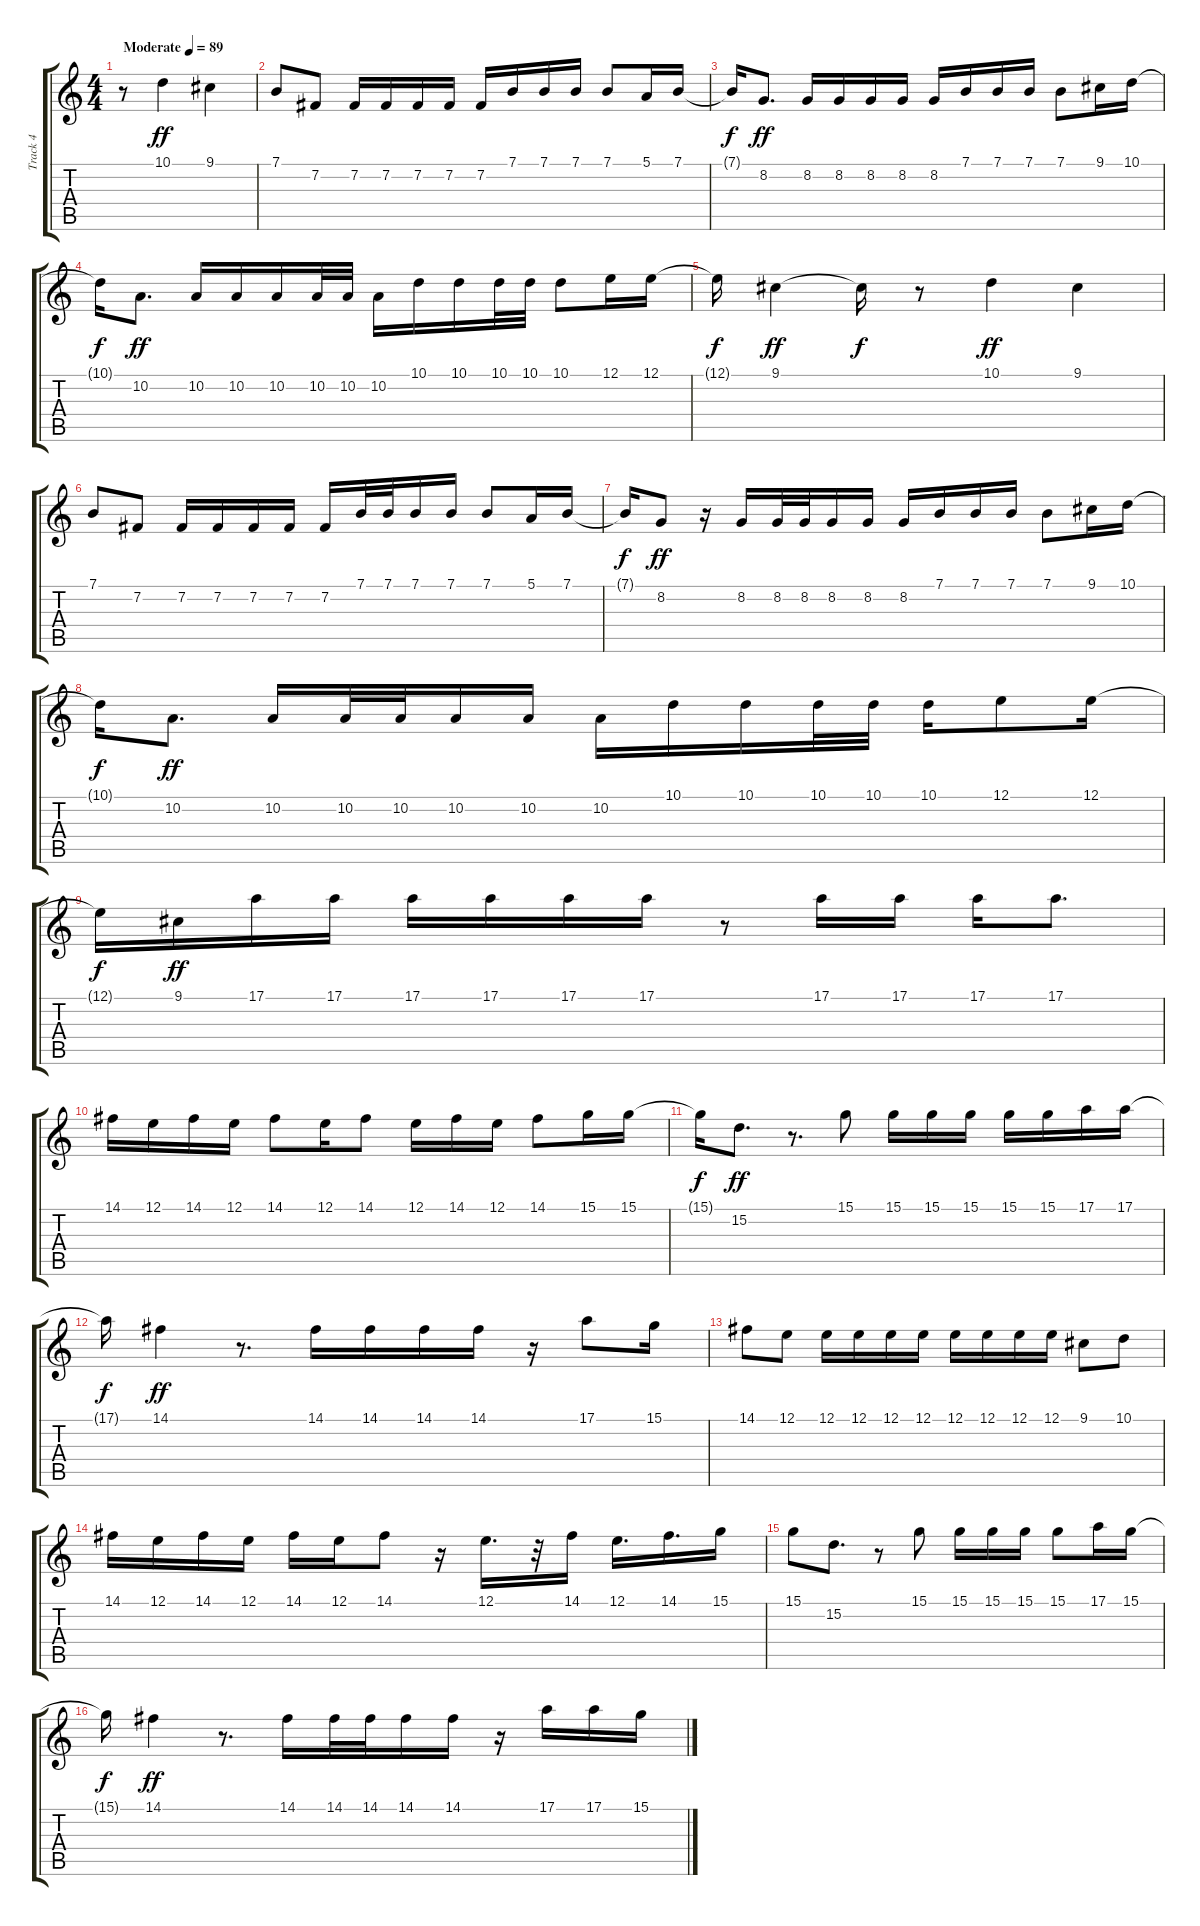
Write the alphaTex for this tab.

\track ("Track 4" "Track 4") {instrument flute}
\staff {score tabs}
\tuning (E4 B3 G3 D3 A2 E2) {hide}
\ts (4 4)
\tempo (89 "Moderate")
\clef g2
\ks c
r.8{dy ff instrument flute} 10.1.4 9.1.4 |
7.1.8 7.2.8 7.2.16 7.2.16 7.2.16 7.2.16 7.2.16 7.1.16 7.1.16 7.1.16 7.1.8 5.1.16 7.1.16 |
7.1{t}.16{dy f} 8.2.8{d dy ff} 8.2.16 8.2.16 8.2.16 8.2.16 8.2.16 7.1.16 7.1.16 7.1.16 7.1.8 9.1.16 10.1.16 |
10.1{t}.16{dy f} 10.2.8{d dy ff} 10.2.16 10.2.16 10.2.16 10.2.32 10.2.32 10.2.16 10.1.16 10.1.16 10.1.32 10.1.32 10.1.8 12.1.16 12.1.16 |
12.1{t}.16{dy f} 9.1.4{dy ff} 9.1{t}.16{dy f} r.8 10.1.4{dy ff} 9.1.4 |
7.1.8 7.2.8 7.2.16 7.2.16 7.2.16 7.2.16 7.2.16 7.1.32 7.1.32 7.1.16 7.1.16 7.1.8 5.1.16 7.1.16 |
7.1{t}.16{dy f} 8.2.8{dy ff} r.16 8.2.16 8.2.32 8.2.32 8.2.16 8.2.16 8.2.16 7.1.16 7.1.16 7.1.16 7.1.8 9.1.16 10.1.16 |
10.1{t}.16{dy f} 10.2.8{d dy ff} 10.2.16 10.2.32 10.2.32 10.2.16 10.2.16 10.2.16 10.1.16 10.1.16 10.1.32 10.1.32 10.1.16 12.1.8 12.1.16 |
12.1{t}.16{dy f} 9.1.16{dy ff} 17.1.16 17.1.16 17.1.16 17.1.16 17.1.16 17.1.16 r.8 17.1.16 17.1.16 17.1.16 17.1.8{d} |
14.1.16 12.1.16 14.1.16 12.1.16 14.1.8 12.1.16 14.1.8 12.1.16 14.1.16 12.1.16 14.1.8 15.1.16 15.1.16 |
15.1{t}.16{dy f} 15.2.8{d dy ff} r.8{d} 15.1.8 15.1.16 15.1.16 15.1.16 15.1.16 15.1.16 17.1.16 17.1.16 |
17.1{t}.16{dy f} 14.1.4{dy ff} r.8{d} 14.1.16 14.1.16 14.1.16 14.1.16 r.16 17.1.8 15.1.16 |
14.1.8 12.1.8 12.1.16 12.1.16 12.1.16 12.1.16 12.1.16 12.1.16 12.1.16 12.1.16 9.1.8 10.1.8 |
14.1.16 12.1.16 14.1.16 12.1.16 14.1.16 12.1.16 14.1.8 r.16 12.1.16{d} r.32 14.1.16 12.1.16{d} 14.1.16{d} 15.1.16 |
15.1.8 15.2.8{d} r.8 15.1.8 15.1.16 15.1.16 15.1.16 15.1.8 17.1.16 15.1.16 |
15.1{t}.16{dy f} 14.1.4{dy ff} r.8{d} 14.1.16 14.1.32 14.1.32 14.1.16 14.1.16 r.16 17.1.16 17.1.16 15.1.16
